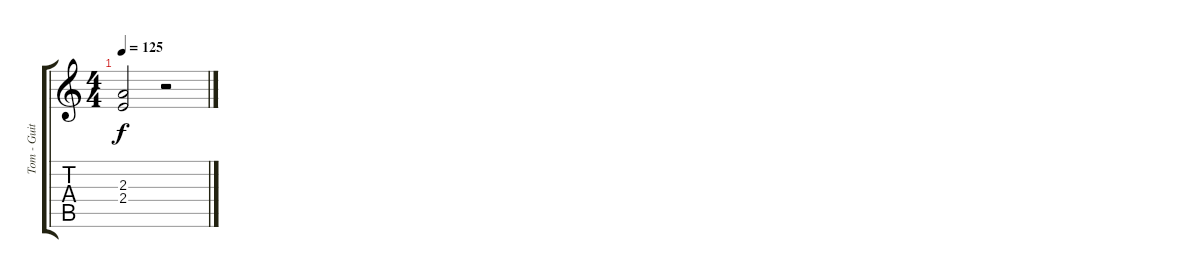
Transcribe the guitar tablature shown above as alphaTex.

\track ("Tom - Guitar" "Tom - Guit") {instrument distortionguitar}
\staff {score tabs}
\tuning (E4 B3 G3 D3 A2 E2) {hide}
\ts (4 4)
\tempo 125
\clef g2
\ks c
(2.3{t} 2.4{t}).2{dy f} r.2
